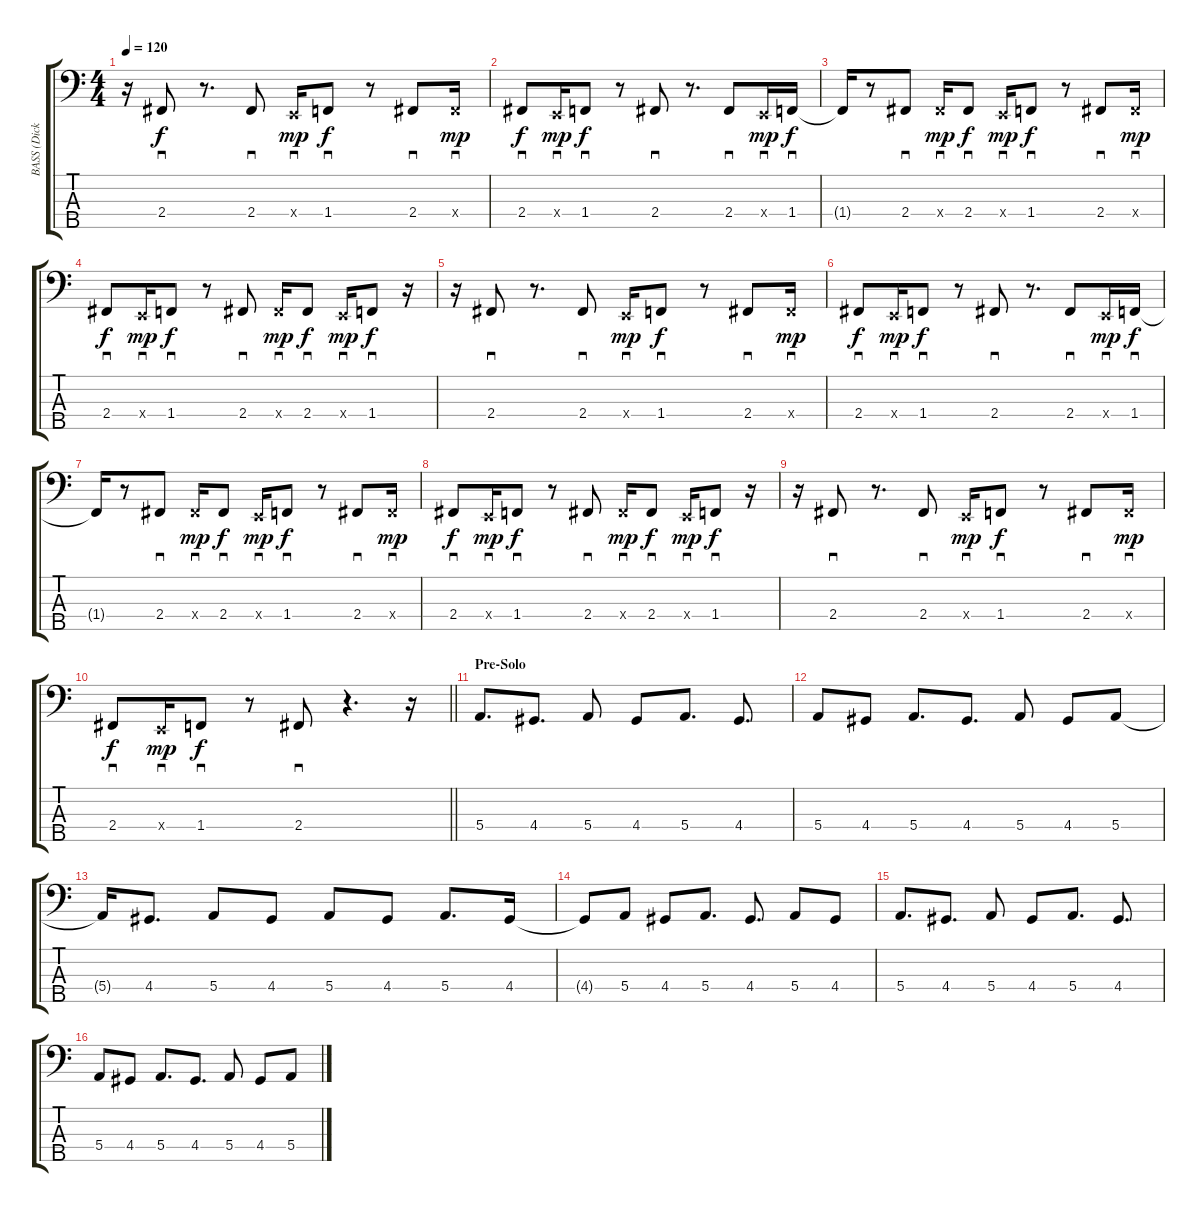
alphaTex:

\track ("BASS (Dick Lovgren)" "BASS (Dick") {instrument slapbass1}
\staff {score tabs}
\tuning (G2 D2 A1 E1 B0) {hide}
\ts (4 4)
\tempo 120
\clef f4
\ks c
r.16{dy f} 2.4.8{sd} r.8{d} 2.4.8{sd} 0.4{x}.16{sd dy mp} 1.4.8{sd dy f} r.8 2.4.8{sd} 2.4{x}.16{sd dy mp} |
2.4.8{sd dy f} 0.4{x}.16{sd dy mp} 1.4.8{sd dy f} r.8 2.4.8{sd} r.8{d} 2.4.8{sd} 0.4{x}.16{sd dy mp} 1.4.16{sd dy f} |
1.4{t}.16 r.8 2.4.8{sd} 2.4{x}.16{sd dy mp} 2.4.8{sd dy f} 0.4{x}.16{sd dy mp} 1.4.8{sd dy f} r.8 2.4.8{sd} 2.4{x}.16{sd dy mp} |
2.4.8{sd dy f} 0.4{x}.16{sd dy mp} 1.4.8{sd dy f} r.8 2.4.8{sd} 2.4{x}.16{sd dy mp} 2.4.8{sd dy f} 0.4{x}.16{sd dy mp} 1.4.8{sd dy f} r.16 |
r.16 2.4.8{sd} r.8{d} 2.4.8{sd} 0.4{x}.16{sd dy mp} 1.4.8{sd dy f} r.8 2.4.8{sd} 2.4{x}.16{sd dy mp} |
2.4.8{sd dy f} 0.4{x}.16{sd dy mp} 1.4.8{sd dy f} r.8 2.4.8{sd} r.8{d} 2.4.8{sd} 0.4{x}.16{sd dy mp} 1.4.16{sd dy f} |
1.4{t}.16 r.8 2.4.8{sd} 2.4{x}.16{sd dy mp} 2.4.8{sd dy f} 0.4{x}.16{sd dy mp} 1.4.8{sd dy f} r.8 2.4.8{sd} 2.4{x}.16{sd dy mp} |
2.4.8{sd dy f} 0.4{x}.16{sd dy mp} 1.4.8{sd dy f} r.8 2.4.8{sd} 2.4{x}.16{sd dy mp} 2.4.8{sd dy f} 0.4{x}.16{sd dy mp} 1.4.8{sd dy f} r.16 |
r.16 2.4.8{sd} r.8{d} 2.4.8{sd} 0.4{x}.16{sd dy mp} 1.4.8{sd dy f} r.8 2.4.8{sd} 2.4{x}.16{sd dy mp} |
\barLineRight lightlight
2.4.8{sd dy f} 0.4{x}.16{sd dy mp} 1.4.8{sd dy f} r.8 2.4.8{sd} r.4{d} r.16 |
\section ("" "Pre-Solo")
5.4.8{d} 4.4.8{d} 5.4.8 4.4.8 5.4.8{d} 4.4.8{d} |
5.4.8 4.4.8 5.4.8{d} 4.4.8{d} 5.4.8 4.4.8 5.4.8 |
5.4{t}.16 4.4.8{d} 5.4.8 4.4.8 5.4.8 4.4.8 5.4.8{d} 4.4.16 |
4.4{t}.8 5.4.8 4.4.8 5.4.8{d} 4.4.8{d} 5.4.8 4.4.8 |
5.4.8{d} 4.4.8{d} 5.4.8 4.4.8 5.4.8{d} 4.4.8{d} |
5.4.8 4.4.8 5.4.8{d} 4.4.8{d} 5.4.8 4.4.8 5.4.8
